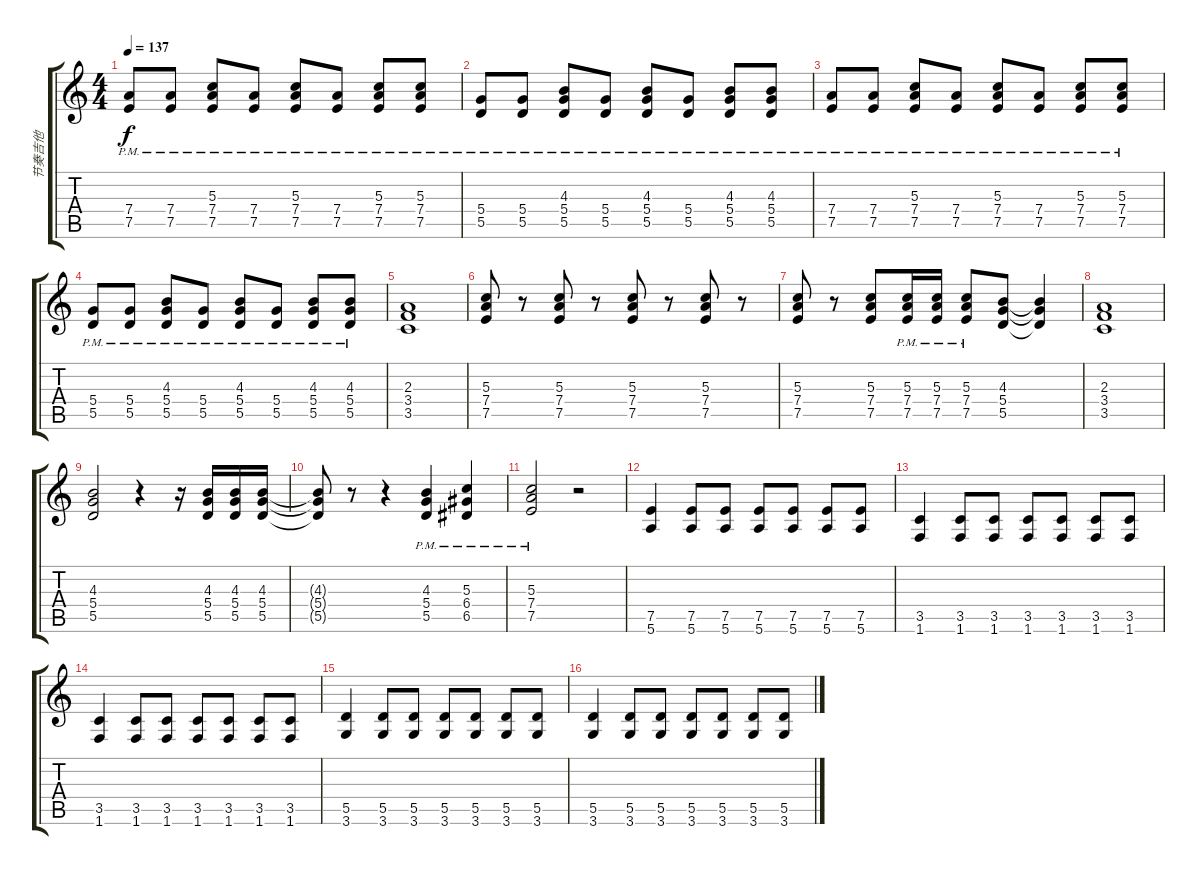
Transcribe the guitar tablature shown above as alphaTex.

\track ("节奏吉他" "节奏吉他") {instrument distortionguitar}
\staff {score tabs}
\tuning (E4 B3 G3 D3 A2 E2) {hide}
\ts (4 4)
\tempo 137
\clef g2
\ks c
(7.4{pm} 7.5).8{dy f} (7.4{pm} 7.5).8 (5.3 7.4{pm} 7.5).8 (7.4{pm} 7.5).8 (5.3 7.4{pm} 7.5).8 (7.4{pm} 7.5).8 (5.3 7.4{pm} 7.5).8 (5.3 7.4{pm} 7.5).8 |
(5.4 5.5{pm}).8 (5.4 5.5{pm}).8 (4.3 5.4 5.5{pm}).8 (5.4 5.5{pm}).8 (4.3 5.4 5.5{pm}).8 (5.4 5.5{pm}).8 (4.3 5.4 5.5{pm}).8 (4.3 5.4 5.5{pm}).8 |
(7.4{pm} 7.5).8 (7.4 7.5{pm}).8 (5.3 7.4 7.5{pm}).8 (7.4 7.5{pm}).8 (5.3 7.4 7.5{pm}).8 (7.4 7.5{pm}).8 (5.3 7.4 7.5{pm}).8 (5.3 7.4 7.5{pm}).8 |
(5.4 5.5{pm}).8 (5.4 5.5{pm}).8 (4.3 5.4 5.5{pm}).8 (5.4 5.5{pm}).8 (4.3 5.4 5.5{pm}).8 (5.4 5.5{pm}).8 (4.3 5.4 5.5{pm}).8 (4.3 5.4 5.5{pm}).8 |
(2.3 3.4 3.5).1 |
(5.3 7.4 7.5).8 r.8 (5.3 7.4 7.5).8 r.8 (5.3 7.4 7.5).8 r.8 (5.3 7.4 7.5).8 r.8 |
(5.3 7.4 7.5).8 r.8 (5.3 7.4 7.5).8 (5.3{pm} 7.4 7.5).16 (5.3{pm} 7.4 7.5).16 (5.3{pm} 7.4 7.5).8 (4.3 5.4 5.5).8 (4.3{t} 5.4{t} 5.5{t}).4 |
(2.3 3.4 3.5).1 |
(4.3 5.4 5.5).2 r.4 r.16 (4.3 5.4 5.5).16 (4.3 5.4 5.5).16 (4.3 5.4 5.5).16 |
(4.3{t} 5.4{t} 5.5{t}).8 r.8 r.4 (4.3 5.4 5.5{pm}).4 (5.3 6.4 6.5{pm}).4 |
(5.3 7.4 7.5{pm}).2 r.2 |
(7.5 5.6).4 (7.5 5.6).8 (7.5 5.6).8 (7.5 5.6).8 (7.5 5.6).8 (7.5 5.6).8 (7.5 5.6).8 |
(3.5 1.6).4 (3.5 1.6).8 (3.5 1.6).8 (3.5 1.6).8 (3.5 1.6).8 (3.5 1.6).8 (3.5 1.6).8 |
(3.5 1.6).4 (3.5 1.6).8 (3.5 1.6).8 (3.5 1.6).8 (3.5 1.6).8 (3.5 1.6).8 (3.5 1.6).8 |
(5.5 3.6).4 (5.5 3.6).8 (5.5 3.6).8 (5.5 3.6).8 (5.5 3.6).8 (5.5 3.6).8 (5.5 3.6).8 |
(5.5 3.6).4 (5.5 3.6).8 (5.5 3.6).8 (5.5 3.6).8 (5.5 3.6).8 (5.5 3.6).8 (5.5 3.6).8
